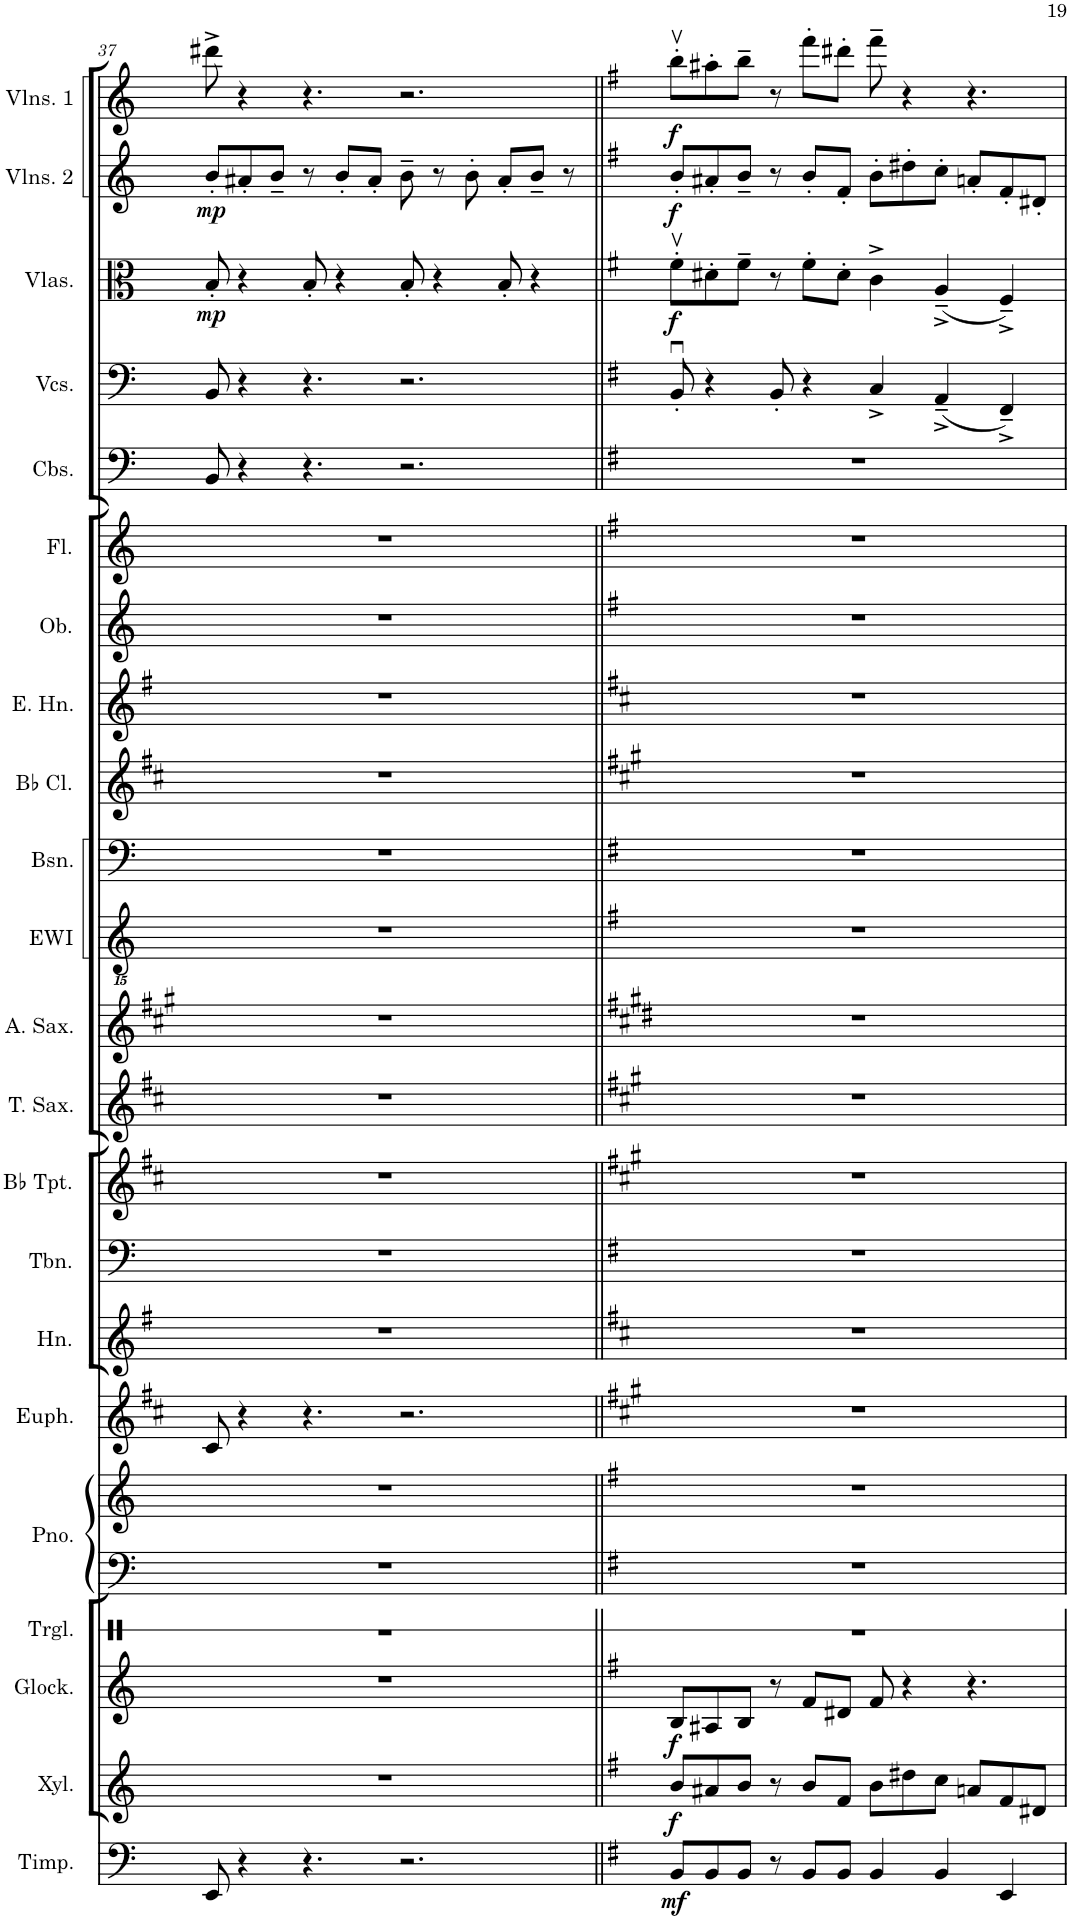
**kern	**dynam	**kern	**dynam	**kern	**dynam	**kern	**kern	**kern	**kern	**kern	**kern	**kern	**kern	**kern	**kern	**kern	**kern	**kern	**kern	**kern	**kern	**kern	**kern	**dynam	**kern	**dynam	**kern	**dynam
*part22	*part22	*part21	*part21	*part20	*part20	*part19	*part18	*part18	*part17	*part16	*part15	*part14	*part13	*part12	*part11	*part10	*part9	*part8	*part7	*part6	*part5	*part4	*part3	*part3	*part2	*part2	*part1	*part1
*staff23	*staff23	*staff22	*staff22	*staff21	*staff21	*staff20	*staff19	*staff18	*staff17	*staff16	*staff15	*staff14	*staff13	*staff12	*staff11	*staff10	*staff9	*staff8	*staff7	*staff6	*staff5	*staff4	*staff3	*staff3	*staff2	*staff2	*staff1	*staff1
*I"Timpani	*	*I"Xylophone	*	*I"Glockenspiel	*	*I"Triangle	*I"Piano	*	*I"Euphonium	*I"Horn	*I"Trombone	*I"Bb Trumpet	*I"Tenor Saxophone	*I"Alto Saxophone	*I"EWI	*I"Bassoon	*I"Bb Clarinet	*I"English Horn	*I"Oboe	*I"Flute	*I"Contrabasses	*I"Violoncellos	*I"Violas	*	*I"Violins 2	*	*I"Violins 1	*
*I'Timp.	*	*I'Xyl.	*	*I'Glock.	*	*I'Trgl.	*I'Pno.	*	*I'Euph.	*I'Hn.	*I'Tbn.	*I'Bb Tpt.	*I'T. Sax.	*I'A. Sax.	*I'EWI	*I'Bsn.	*I'Bb Cl.	*I'E. Hn.	*I'Ob.	*I'Fl.	*I'Cbs.	*I'Vcs.	*I'Vlas.	*	*I'Vlns. 2	*	*I'Vlns. 1	*
!!LO:PB:g=z
*clefF4	*	*clefG2	*	*clefG2	*	*clefX	*clefF4	*clefG2	*clefG2	*clefG2	*clefF4	*clefG2	*clefG2	*clefG2	*clefGvv2	*clefF4	*clefG2	*clefG2	*clefG2	*clefG2	*clefF4	*clefF4	*clefC3	*	*clefG2	*	*clefG2	*
*	*	*Trd-7c-12	*	*Trd-14c-24	*	*	*	*	*Trd8c14	*Trd4c7	*	*Trd1c2	*Trd8c14	*Trd5c9	*	*	*Trd1c2	*Trd4c7	*	*	*Trd7c12	*	*	*	*	*	*	*
*k[]	*	*k[]	*	*k[]	*	*k[]	*k[]	*k[]	*k[f#c#]	*k[f#]	*k[]	*k[f#c#]	*k[f#c#]	*k[f#c#g#]	*k[]	*k[]	*k[f#c#]	*k[f#]	*k[]	*k[]	*k[]	*k[]	*k[]	*	*k[]	*	*k[]	*
*M12/8	*	*M12/8	*	*M12/8	*	*M12/8	*M12/8	*M12/8	*M12/8	*M12/8	*M12/8	*M12/8	*M12/8	*M12/8	*M12/8	*M12/8	*M12/8	*M12/8	*M12/8	*M12/8	*M12/8	*M12/8	*M12/8	*	*M12/8	*	*M12/8	*
=37	=37	=37	=37	=37	=37	=37	=37	=37	=37	=37	=37	=37	=37	=37	=37	=37	=37	=37	=37	=37	=37	=37	=37	=37	=37	=37	=37	=37
!	!	!	!	!	!	!	!	!	!	!	!	!	!	!	!	!	!	!	!	!	!	!	!	!LO:DY:b	!	!LO:DY:b	!	!
8EE/	.	1.r	.	1.r	.	1.r	1.r	1.r	8c#/	1.r	1.r	1.r	1.r	1.r	1.r	1.r	1.r	1.r	1.r	1.r	8BB/	8BB/	8B'/	mp	8b'/L	mp	8ddd#X^\	.
4r	.	.	.	.	.	.	.	.	4r	.	.	.	.	.	.	.	.	.	.	.	4r	4r	4r	.	8a#X'/	.	4r	.
.	.	.	.	.	.	.	.	.	.	.	.	.	.	.	.	.	.	.	.	.	.	.	.	.	8b~/J	.	.	.
4.r	.	.	.	.	.	.	.	.	4.r	.	.	.	.	.	.	.	.	.	.	.	4.r	4.r	8B'/	.	8r	.	4.r	.
.	.	.	.	.	.	.	.	.	.	.	.	.	.	.	.	.	.	.	.	.	.	.	4r	.	8b'/L	.	.	.
.	.	.	.	.	.	.	.	.	.	.	.	.	.	.	.	.	.	.	.	.	.	.	.	.	8a#'/J	.	.	.
2.r	.	.	.	.	.	.	.	.	2.r	.	.	.	.	.	.	.	.	.	.	.	2.r	2.r	8B'/	.	8b~\	.	2.r	.
.	.	.	.	.	.	.	.	.	.	.	.	.	.	.	.	.	.	.	.	.	.	.	4r	.	8r	.	.	.
.	.	.	.	.	.	.	.	.	.	.	.	.	.	.	.	.	.	.	.	.	.	.	.	.	8b'\	.	.	.
.	.	.	.	.	.	.	.	.	.	.	.	.	.	.	.	.	.	.	.	.	.	.	8B'/	.	8a#'/L	.	.	.
.	.	.	.	.	.	.	.	.	.	.	.	.	.	.	.	.	.	.	.	.	.	.	4r	.	8b~/J	.	.	.
.	.	.	.	.	.	.	.	.	.	.	.	.	.	.	.	.	.	.	.	.	.	.	.	.	8r	.	.	.
=38||	=38||	=38||	=38||	=38||	=38||	=38||	=38||	=38||	=38||	=38||	=38||	=38||	=38||	=38||	=38||	=38||	=38||	=38||	=38||	=38||	=38||	=38||	=38||	=38||	=38||	=38||	=38||	=38||
*k[f#]	*	*k[f#]	*	*k[f#]	*	*	*k[f#]	*k[f#]	*k[f#c#g#]	*k[f#c#]	*k[f#]	*k[f#c#g#]	*k[f#c#g#]	*k[f#c#g#d#]	*k[f#]	*k[f#]	*k[f#c#g#]	*k[f#c#]	*k[f#]	*k[f#]	*k[f#]	*k[f#]	*k[f#]	*	*k[f#]	*	*k[f#]	*
!	!LO:DY:b	!	!LO:DY:b	!	!LO:DY:b	!	!	!	!	!	!	!	!	!	!	!	!	!	!	!	!	!	!	!LO:DY:b	!	!LO:DY:b	!	!LO:DY:b
8BB/L	mf	8b/L	f	8B/L	f	1.r	1.r	1.r	1.r	1.r	1.r	1.r	1.r	1.r	1.r	1.r	1.r	1.r	1.r	1.r	1.r	8BBu'/	8f#v'\L	f	8b'/L	f	8bbv'\L	f
8BB/	.	8a#X/	.	8A#X/	.	.	.	.	.	.	.	.	.	.	.	.	.	.	.	.	.	4r	8d#X'\	.	8a#X'/	.	8aa#X'\	.
8BB/J	.	8b/J	.	8B/J	.	.	.	.	.	.	.	.	.	.	.	.	.	.	.	.	.	.	8f#~\J	.	8b~/J	.	8bb~\J	.
8r	.	8r	.	8r	.	.	.	.	.	.	.	.	.	.	.	.	.	.	.	.	.	8BB'/	8r	.	8r	.	8r	.
8BB/L	.	8b/L	.	8f#/L	.	.	.	.	.	.	.	.	.	.	.	.	.	.	.	.	.	4r	8f#'\L	.	8b'/L	.	8fff#'\L	.
8BB/J	.	8f#/J	.	8d#X/J	.	.	.	.	.	.	.	.	.	.	.	.	.	.	.	.	.	.	8d#'\J	.	8f#'/J	.	8ddd#X'\J	.
4BB/	.	8b\L	.	8f#/	.	.	.	.	.	.	.	.	.	.	.	.	.	.	.	.	.	4C^/	4c^\	.	8b'\L	.	8fff#~\	.
.	.	8dd#X\	.	4r	.	.	.	.	.	.	.	.	.	.	.	.	.	.	.	.	.	.	.	.	8dd#X'\	.	4r	.
4BB/	.	8cc\J	.	.	.	.	.	.	.	.	.	.	.	.	.	.	.	.	.	.	.	(4AA~^/	(4A~^/	.	8cc'\J	.	.	.
.	.	8an/L	.	4.r	.	.	.	.	.	.	.	.	.	.	.	.	.	.	.	.	.	.	.	.	8an'/L	.	4.r	.
4EE/	.	8f#/	.	.	.	.	.	.	.	.	.	.	.	.	.	.	.	.	.	.	.	4FF#~^/)	4F#~^/)	.	8f#'/	.	.	.
.	.	8d#X/J	.	.	.	.	.	.	.	.	.	.	.	.	.	.	.	.	.	.	.	.	.	.	8d#X'/J	.	.	.
=	=	=	=	=	=	=	=	=	=	=	=	=	=	=	=	=	=	=	=	=	=	=	=	=	=	=	=	=
*-	*-	*-	*-	*-	*-	*-	*-	*-	*-	*-	*-	*-	*-	*-	*-	*-	*-	*-	*-	*-	*-	*-	*-	*-	*-	*-	*-	*-
